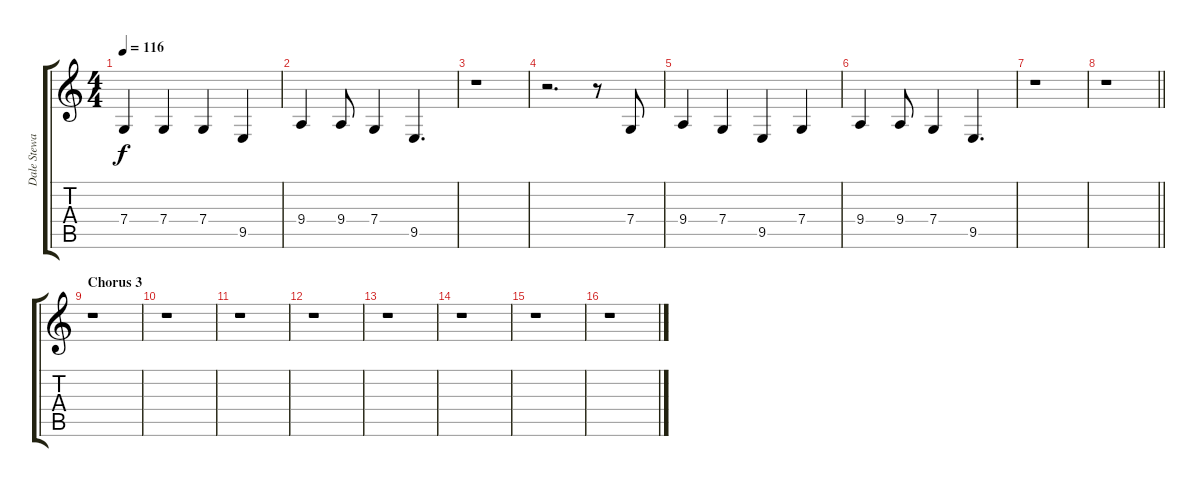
\track ("Dale Stewart (Voice)" "Dale Stewa") {instrument cello}
\staff {score tabs}
\tuning (D4 A3 F3 C3 G2 C2) {hide}
\ts (4 4)
\tempo 116
\clef g2
\ks c
7.4.4{dy f} 7.4.4 7.4.4 9.5.4 |
9.4.4 9.4.8 7.4.4 9.5.4{d} |
r.1 |
r.2{d} r.8 7.4.8 |
9.4.4 7.4.4 9.5.4 7.4.4 |
9.4.4 9.4.8 7.4.4 9.5.4{d} |
r.1 |
\barLineRight lightlight
r.1 |
\section ("" "Chorus 3")
r.1 |
r.1 |
r.1 |
r.1 |
r.1 |
r.1 |
r.1 |
r.1
